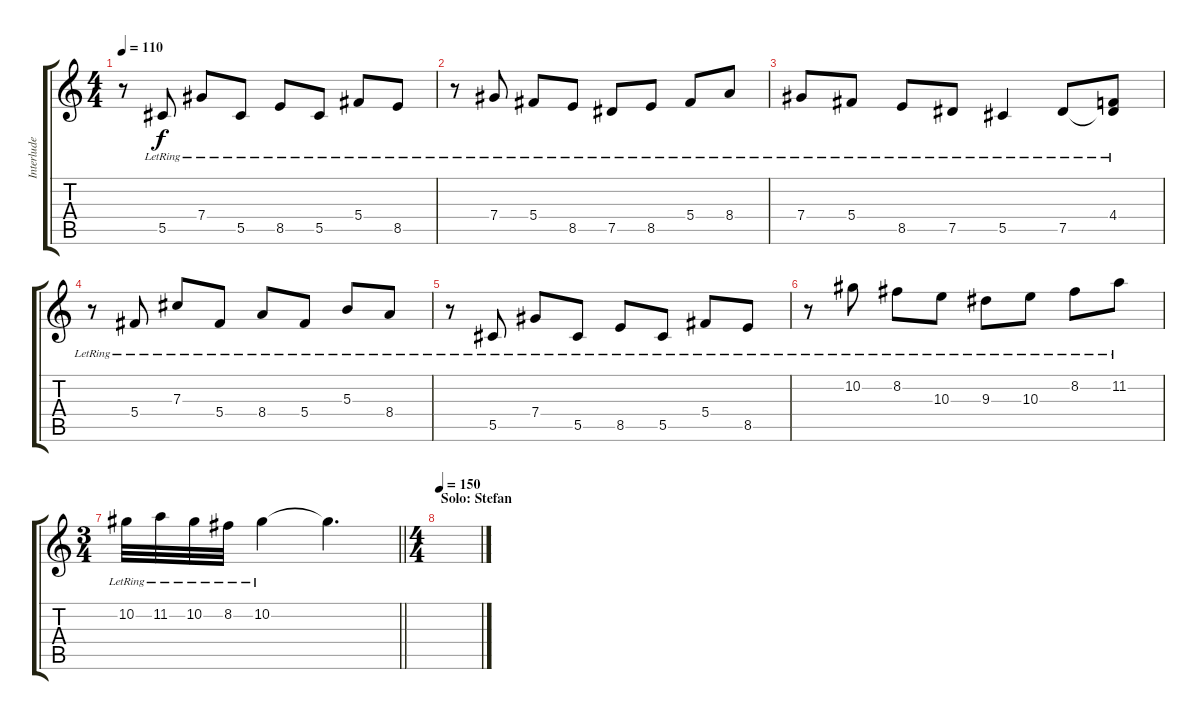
\track ("Interlude Guitar" "Interlude ") {instrument electricguitarclean}
\staff {score tabs}
\tuning (Eb4 Bb3 Gb3 Db3 Ab2 Eb2) {hide}
\ts (4 4)
\tempo 110
\clef g2
\ks c
r.8{dy f} 5.5{lr}.8 7.4{lr}.8 5.5{lr}.8 8.5{lr}.8 5.5{lr}.8 5.4{lr}.8 8.5{lr}.8 |
r.8 7.4{lr}.8 5.4{lr}.8 8.5{lr}.8 7.5{lr}.8 8.5{lr}.8 5.4{lr}.8 8.4{lr}.8 |
7.4{lr}.8 5.4{lr}.8 8.5{lr}.8 7.5{lr}.8 5.5{lr}.4 7.5{lr}.8 (4.4{lr} 7.5{t}).8 |
r.8 5.4{lr}.8 7.3{lr}.8 5.4{lr}.8 8.4{lr}.8 5.4{lr}.8 5.3{lr}.8 8.4{lr}.8 |
r.8 5.5{lr}.8 7.4{lr}.8 5.5{lr}.8 8.5{lr}.8 5.5{lr}.8 5.4{lr}.8 8.5{lr}.8 |
r.8 10.2{lr}.8 8.2{lr}.8 10.3{lr}.8 9.3{lr}.8 10.3{lr}.8 8.2{lr}.8 11.2{lr}.8 |
\ts (3 4)
\barLineRight lightlight
10.2{lr}.32 11.2{lr}.32 10.2{lr}.32 8.2{lr}.32 10.2{lr}.4 10.2{t}.4{d} |
\ts (4 4)
\section ("" "Solo: Stefan")
\tempo 150
